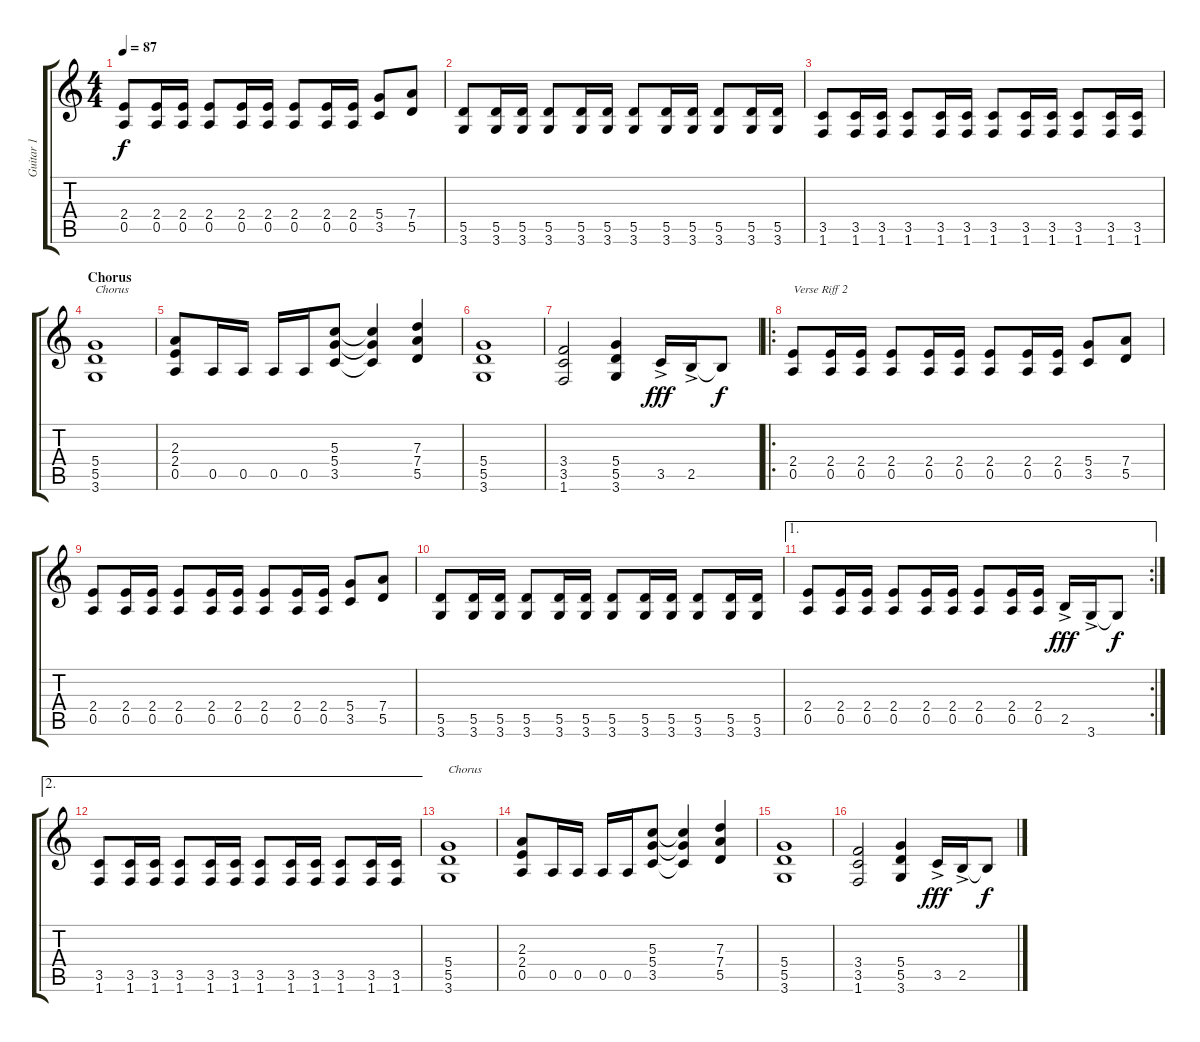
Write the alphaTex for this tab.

\track ("Guitar 1" "Guitar 1") {instrument distortionguitar}
\staff {score tabs}
\tuning (E4 B3 G3 D3 A2 E2) {hide}
\ts (4 4)
\tempo 87
\clef g2
\ks c
(2.4 0.5).8{dy f} (2.4 0.5).16 (2.4 0.5).16 (2.4 0.5).8 (2.4 0.5).16 (2.4 0.5).16 (2.4 0.5).8 (2.4 0.5).16 (2.4 0.5).16 (5.4 3.5).8 (7.4 5.5).8 |
(5.5 3.6).8 (5.5 3.6).16 (5.5 3.6).16 (5.5 3.6).8 (5.5 3.6).16 (5.5 3.6).16 (5.5 3.6).8 (5.5 3.6).16 (5.5 3.6).16 (5.5 3.6).8 (5.5 3.6).16 (5.5 3.6).16 |
(3.5 1.6).8 (3.5 1.6).16 (3.5 1.6).16 (3.5 1.6).8 (3.5 1.6).16 (3.5 1.6).16 (3.5 1.6).8 (3.5 1.6).16 (3.5 1.6).16 (3.5 1.6).8 (3.5 1.6).16 (3.5 1.6).16 |
\section ("" "Chorus")
(5.4 5.5 3.6).1{txt "Chorus"} |
(2.3 2.4 0.5).8 0.5.16 0.5.16 0.5.16 0.5.16 (5.3 5.4 3.5).8 (5.3{t} 5.4{t} 3.5{t}).4 (7.3 7.4 5.5).4 |
(5.4 5.5 3.6).1 |
(3.4 3.5 1.6).2 (5.4 5.5 3.6).4 3.5{ac}.16{dy fff} 2.5{ac}.16 2.5{t}.8{dy f} |
\ro
(2.4 0.5).8{txt "Verse Riff 2"} (2.4 0.5).16 (2.4 0.5).16 (2.4 0.5).8 (2.4 0.5).16 (2.4 0.5).16 (2.4 0.5).8 (2.4 0.5).16 (2.4 0.5).16 (5.4 3.5).8 (7.4 5.5).8 |
(2.4 0.5).8 (2.4 0.5).16 (2.4 0.5).16 (2.4 0.5).8 (2.4 0.5).16 (2.4 0.5).16 (2.4 0.5).8 (2.4 0.5).16 (2.4 0.5).16 (5.4 3.5).8 (7.4 5.5).8 |
(5.5 3.6).8 (5.5 3.6).16 (5.5 3.6).16 (5.5 3.6).8 (5.5 3.6).16 (5.5 3.6).16 (5.5 3.6).8 (5.5 3.6).16 (5.5 3.6).16 (5.5 3.6).8 (5.5 3.6).16 (5.5 3.6).16 |
\ae 1
\rc 2
(2.4 0.5).8 (2.4 0.5).16 (2.4 0.5).16 (2.4 0.5).8 (2.4 0.5).16 (2.4 0.5).16 (2.4 0.5).8 (2.4 0.5).16 (2.4 0.5).16 2.5{ac}.16{dy fff} 3.6{ac}.16 3.6{t}.8{dy f} |
\ae 2
(3.5 1.6).8 (3.5 1.6).16 (3.5 1.6).16 (3.5 1.6).8 (3.5 1.6).16 (3.5 1.6).16 (3.5 1.6).8 (3.5 1.6).16 (3.5 1.6).16 (3.5 1.6).8 (3.5 1.6).16 (3.5 1.6).16 |
(5.4 5.5 3.6).1{txt "Chorus"} |
(2.3 2.4 0.5).8 0.5.16 0.5.16 0.5.16 0.5.16 (5.3 5.4 3.5).8 (5.3{t} 5.4{t} 3.5{t}).4 (7.3 7.4 5.5).4 |
(5.4 5.5 3.6).1 |
(3.4 3.5 1.6).2 (5.4 5.5 3.6).4 3.5{ac}.16{dy fff} 2.5{ac}.16 2.5{t}.8{dy f}
